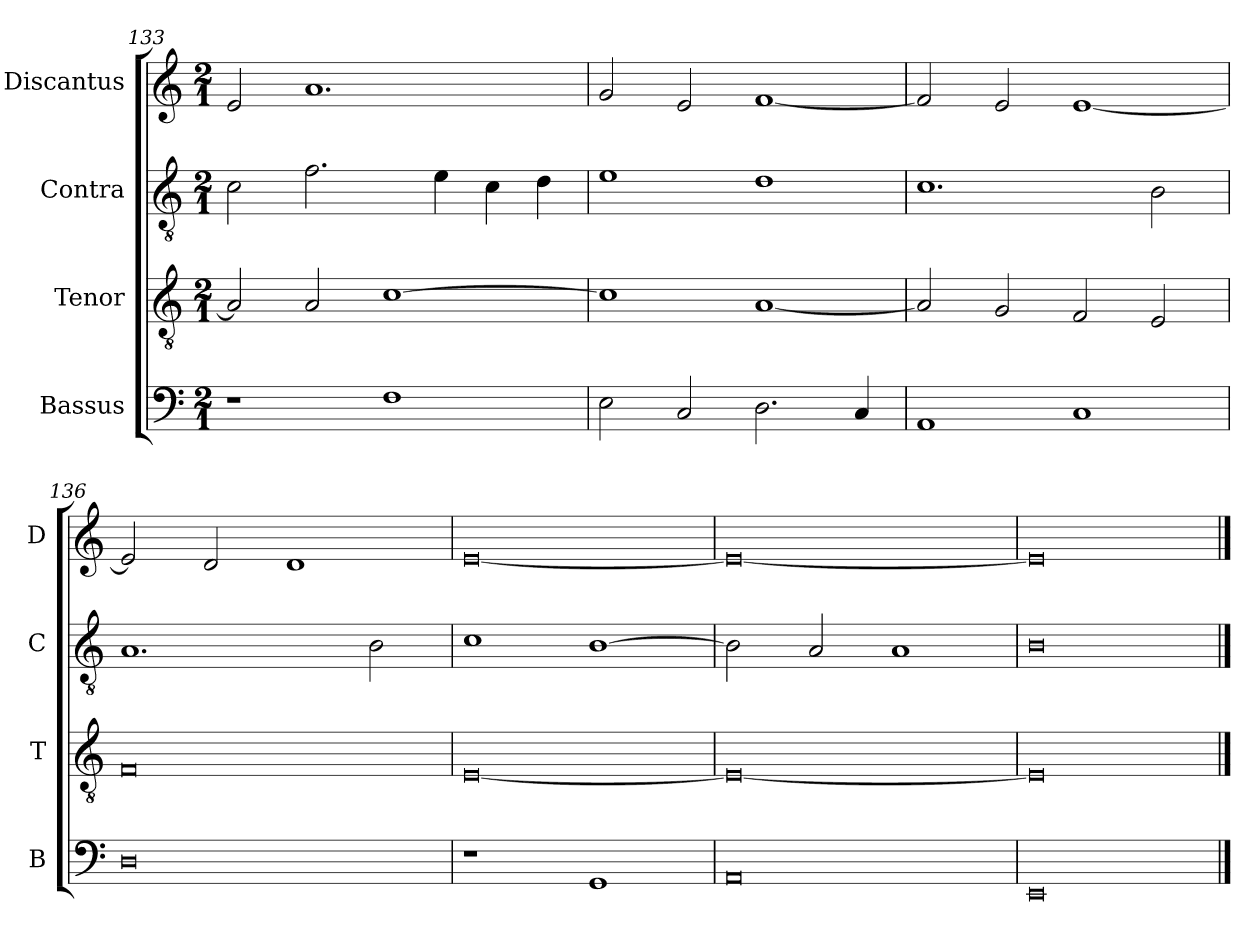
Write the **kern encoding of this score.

**kern	**kern	**kern	**kern
*part4	*part3	*part2	*part1
*staff4	*staff3	*staff2	*staff1
*I"Bassus	*I"Tenor	*I"Contra	*I"Discantus
*I'B	*I'T	*I'C	*I'D
*clefF4	*clefGv2	*clefGv2	*clefG2
*k[]	*k[]	*k[]	*k[]
*M2/1	*M2/1	*M2/1	*M2/1
=133	=133	=133	=133
1r	2A/]	2c\	2e/
.	2A/	2.f\	1.a
1F	[1c	.	.
.	.	4e\	.
.	.	4c\	.
.	.	4d\	.
=134	=134	=134	=134
2E\	1c]	1e	2g/
2C/	.	.	2e/
2.D\	[1A	1d	[1f
4C/	.	.	.
=135	=135	=135	=135
1AA	2A/]	1.c	2f/]
.	2G/	.	2e/
1C	2F/	.	[1e
.	2E/	2B\	.
=136	=136	=136	=136
0D	0F	1.A	2e/]
.	.	.	2d/
.	.	.	1d
.	.	2B\	.
=137	=137	=137	=137
1r	[0E	1c	[0e
1GG	.	[1B	.
=138	=138	=138	=138
0AA	0E_	2B\]	0e_
.	.	2A/	.
.	.	1A	.
=139	=139	=139	=139
0EE	0E]	0B	0e]
==	==	==	==
*-	*-	*-	*-
